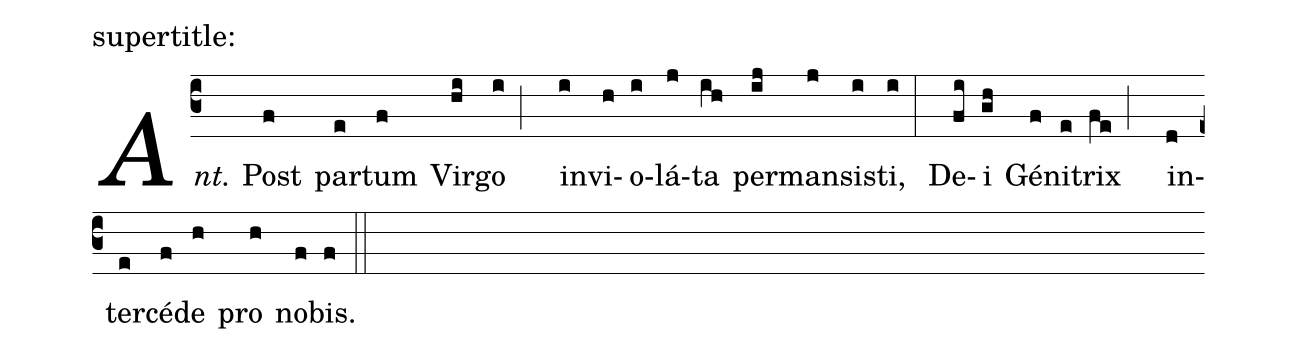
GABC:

%%
(c3) <i>Ant.</i> Post(f) par(e)tum(f) Vir(hi)go(i;) in(i)vi(h)o(i)lá(j)ta(ih) per(ij)man(j)sis(i)ti,(i:)
De(fi)i(gh) Gé(f)ni(e)trix(fe;) in(d)ter(e)cé(f)de(h) pro(h) no(f)bis.(f::)
